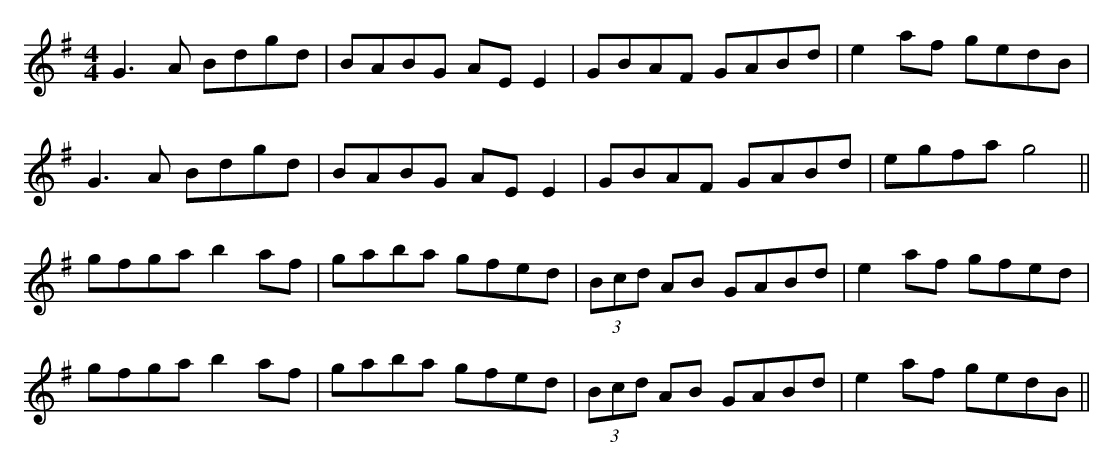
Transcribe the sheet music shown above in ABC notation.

X:1
M:4/4
K:G
G3 A Bdgd|BABG AE E2|GBAF GABd|e2 af gedB|
G3 A Bdgd|BABG AE E2|GBAF GABd|egfa g4||
gfga b2 af|gaba gfed|(3Bcd AB GABd|e2 af gfed|
gfga b2 af|gaba gfed|(3Bcd AB GABd|e2 af gedB||
